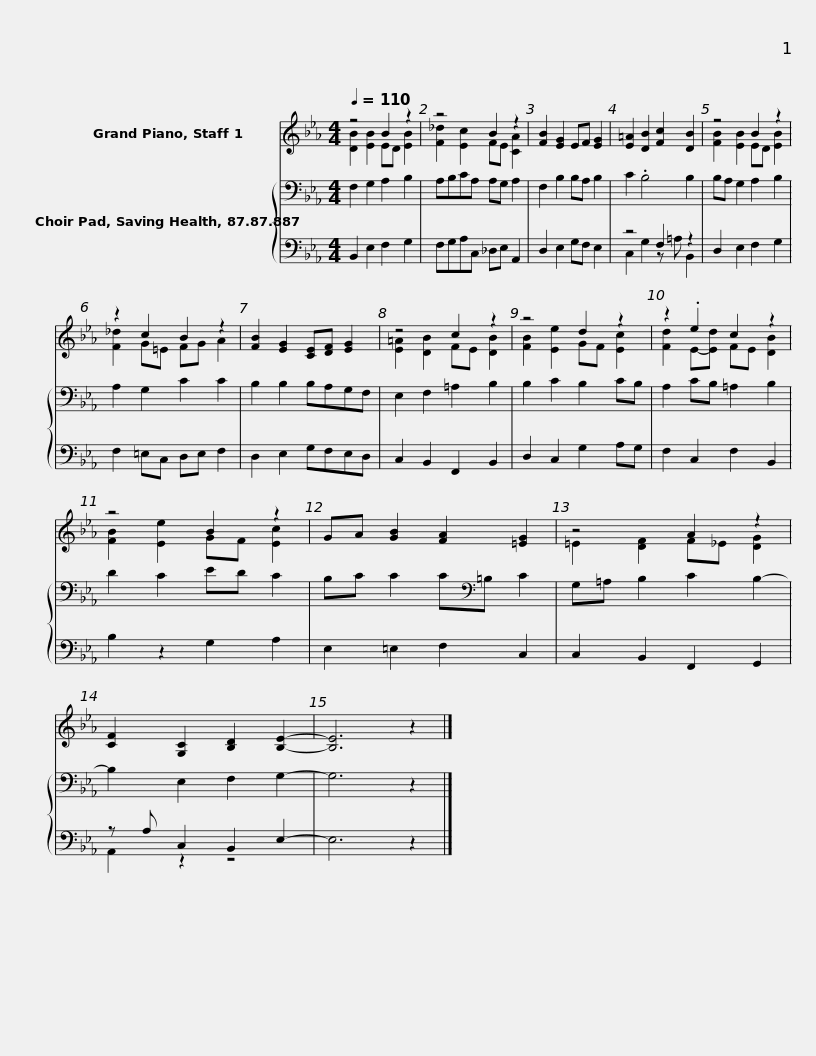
X:1
%%score ( 1 2 ) { 3 | ( 4 5 ) }
L:1/8
Q:1/4=110
M:4/4
I:linebreak $
K:Eb
V:1 treble
V:2 treble
V:3 bass
V:4 bass
V:5 bass
V:1
 z4 B2 z2 | z4 B2 z2 | [FB]2 [EG]2 EF [EG]2 |$ [E=A]2 [DB]2 [Fc]2 [DB]2 | z4 B2 z2 | %5
 z2 c2 B2 z2 | [FB]2 [EG]2 [CE][DF] [EG]2 | z4 c2 z2 | z4 d2 z2 |$ z2 .e2 c2 z2 | %10
 z4 B2 z2 | GA [GB]2 [FA]2 [=EG]2 | z4 A2 z2 | [CF]2 [G,C]2 [B,D]2 [B,E]2- | [B,E]6 z2 |] %15
V:2
 [DB]2 [EB]2 ED [EB]2 | [F_d]2 [Ec]2 FE [CA]2 | x8 |$ x8 | [FB]2 [EB]2 ED [EB]2 | %5
 [F_d]2 G=E FG A2 | x8 | [E=A]2 [DB]2 FE [DB]2 | [FB]2 [Ee]2 GF [Ec]2 |$ [Fd]2 E-[Ed] FE [DB]2 | %10
 [FB]2 [Ee]2 GF [Ec]2 | x8 | =E2 [DF]2 F_E [DG]2 | x8 | x8 |] %15
V:3
 F,2 G,2 A,2 B,2 | A,B,CA, A,G, A,2 | F,2 B,2 B,A, B,2 |$ C2 .B,4 B,2 | B,A, G,2 A,2 B,2 | %5
 A,2 G,2 C2 C2 | B,2 B,2 B,A,G,F, | E,2 F,2 =A,2 B,2 | B,2 C2 B,2 CB, |$ A,2 CB, =A,2 B,2 | %10
 D2 C2 ED C2 | B,C C2 C[K:bass]=B, C2 | G,=A, B,2 C2 B,2- | B,2 E,2 F,2 G,2- | G,6 z2 |] %15
V:4
 B,,2 E,2 F,2 G,2 | F,G,A,C, _D,E, A,,2 | D,2 E,2 G,F, E,2 |$ z4 F,2 z2 | D,2 E,2 F,2 G,2 | %5
 F,2 =E,C, D,E, F,2 | D,2 E,2 G,F,E,D, | C,2 B,,2 F,,2 B,,2 | D,2 C,2 G,2 A,G, |$ F,2 C,2 F,2 B,,2 | %10
 B,2 z2 G,2 A,2 | E,2 =E,2 F,2 C,2 | C,2 B,,2 F,,2 G,,2 | z A, C,2 B,,2 E,2- | E,6 z2 |] %15
V:5
 x8 | x8 | x8 |$ C,2 G,2 z =A, B,,2 | x8 | %5
 x8 | x8 | x8 | x8 |$ x8 | %10
 x8 | x8 | x8 | A,,2 z2 z4 | x8 |] %15
